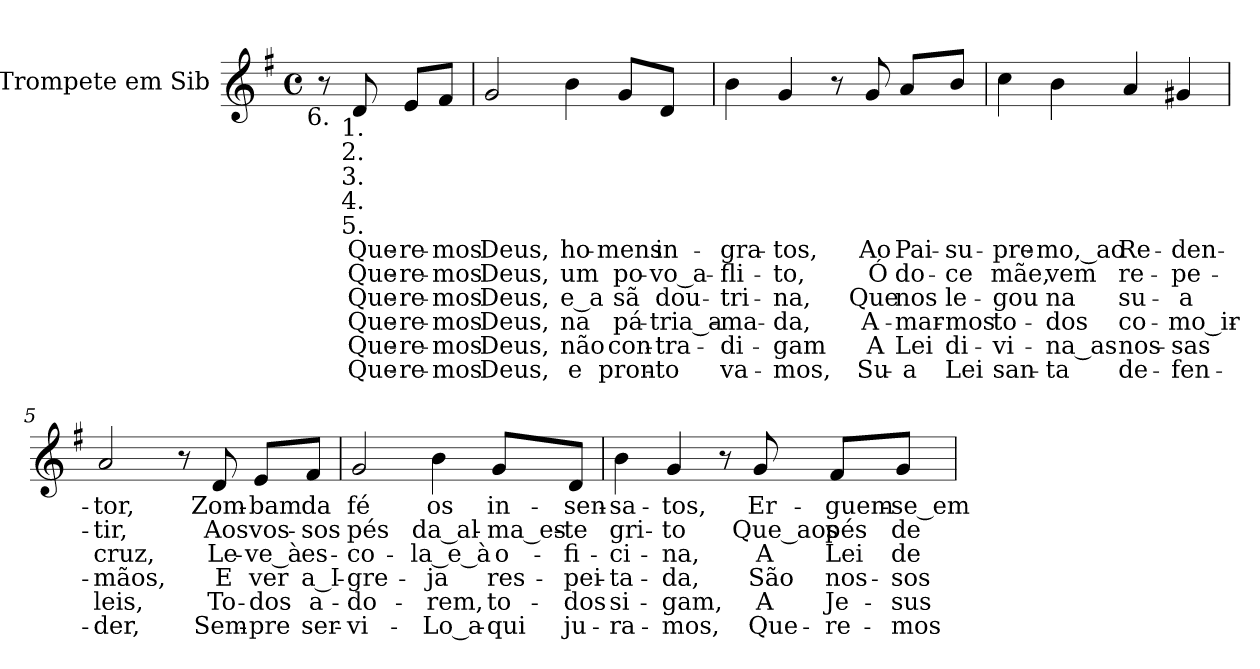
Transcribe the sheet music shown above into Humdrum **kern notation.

**kern	**text	**text	**text	**text	**text	**text
*part1	*part1	*part1	*part1	*part1	*part1	*part1
*staff1	*staff1	*staff1	*staff1	*staff1	*staff1	*staff1
*I"Trompete em Sib	*	*	*	*	*	*
*I'Tpte.	*	*	*	*	*	*
!!LO:PB:g=z
*clefG2	*	*	*	*	*	*
*ITrd1c2	*	*	*	*	*	*
*k[b-]	*	*	*	*	*	*
*F:	*	*	*	*	*	*
*M4/4	*	*	*	*	*	*
*met(c)	*	*	*	*	*	*
*MM76	*	*	*	*	*	*
=1	=1	=1	=1	=1	=1	=1
!LO:TX:b:cj:t=6.	!	!	!	!	!	!
8r	.	.	.	.	.	.
!LO:TX:b:cj:t=1.	!	!	!	!	!	!
!LO:TX:b:cj:t=2.	!	!	!	!	!	!
!LO:TX:b:cj:t=3.	!	!	!	!	!	!
!LO:TX:b:cj:t=4.	!	!	!	!	!	!
!LO:TX:b:cj:t=5.	!	!	!	!	!	!
!	!LO:LY:b:color=#000000	!LO:LY:b:color=#000000	!LO:LY:b:color=#000000	!LO:LY:b:color=#000000	!LO:LY:b:color=#000000	!LO:LY:b:color=#000000
8ci/	Que-	Que-	Que-	Que-	Que-	Que-
!	!LO:LY:b:color=#000000	!LO:LY:b:color=#000000	!LO:LY:b:color=#000000	!LO:LY:b:color=#000000	!LO:LY:b:color=#000000	!LO:LY:b:color=#000000
8di/L	-re-	-re-	-re-	-re-	-re-	-re-
!	!LO:LY:b:color=#000000	!LO:LY:b:color=#000000	!LO:LY:b:color=#000000	!LO:LY:b:color=#000000	!LO:LY:b:color=#000000	!LO:LY:b:color=#000000
8ei/J	-mos	-mos	-mos	-mos	-mos	-mos
=2	=2	=2	=2	=2	=2	=2
!	!LO:LY:b:color=#000000	!LO:LY:b:color=#000000	!LO:LY:b:color=#000000	!LO:LY:b:color=#000000	!LO:LY:b:color=#000000	!LO:LY:b:color=#000000
2fi/	Deus,	Deus,	Deus,	Deus,	Deus,	Deus,
!	!LO:LY:b:color=#000000	!LO:LY:b:color=#000000	!LO:LY:b:color=#000000	!LO:LY:b:color=#000000	!LO:LY:b:color=#000000	!LO:LY:b:color=#000000
4ai\	ho-	um	e_a	na	não	e
!	!LO:LY:b:color=#000000	!LO:LY:b:color=#000000	!LO:LY:b:color=#000000	!LO:LY:b:color=#000000	!LO:LY:b:color=#000000	!LO:LY:b:color=#000000
8fi/L	-mens	po-	sã	pá-	con-	pron-
!	!LO:LY:b:color=#000000	!LO:LY:b:color=#000000	!LO:LY:b:color=#000000	!LO:LY:b:color=#000000	!LO:LY:b:color=#000000	!LO:LY:b:color=#000000
8ci/J	in-	-vo_a-	dou-	-tria_a-	-tra-	-to
=3	=3	=3	=3	=3	=3	=3
!	!LO:LY:b:color=#000000	!LO:LY:b:color=#000000	!LO:LY:b:color=#000000	!LO:LY:b:color=#000000	!LO:LY:b:color=#000000	!LO:LY:b:color=#000000
4ai\	-gra-	-fli-	-tri-	-ma-	-di-	va-
!	!LO:LY:b:color=#000000	!LO:LY:b:color=#000000	!LO:LY:b:color=#000000	!LO:LY:b:color=#000000	!LO:LY:b:color=#000000	!LO:LY:b:color=#000000
4fi/	-tos,	-to,	-na,	-da,	-gam	-mos,
8r	.	.	.	.	.	.
!	!LO:LY:b:color=#000000	!LO:LY:b:color=#000000	!LO:LY:b:color=#000000	!LO:LY:b:color=#000000	!LO:LY:b:color=#000000	!LO:LY:b:color=#000000
8fi/	Ao	Ó	Que	A-	A	Su-
!	!LO:LY:b:color=#000000	!LO:LY:b:color=#000000	!LO:LY:b:color=#000000	!LO:LY:b:color=#000000	!LO:LY:b:color=#000000	!LO:LY:b:color=#000000
8gi/L	Pai-	do-	nos	-mar-	Lei	-a
!	!LO:LY:b:color=#000000	!LO:LY:b:color=#000000	!LO:LY:b:color=#000000	!LO:LY:b:color=#000000	!LO:LY:b:color=#000000	!LO:LY:b:color=#000000
8ai/J	-su-	-ce	le-	-mos	di-	Lei
=4	=4	=4	=4	=4	=4	=4
!	!LO:LY:b:color=#000000	!LO:LY:b:color=#000000	!LO:LY:b:color=#000000	!LO:LY:b:color=#000000	!LO:LY:b:color=#000000	!LO:LY:b:color=#000000
4b-i\	-pre-	mãe,	-gou	to-	-vi-	san-
!	!LO:LY:b:color=#000000	!LO:LY:b:color=#000000	!LO:LY:b:color=#000000	!LO:LY:b:color=#000000	!LO:LY:b:color=#000000	!LO:LY:b:color=#000000
4ai\	-mo,_ao	vem	na	-dos	-na_as	-ta
!	!LO:LY:b:color=#000000	!LO:LY:b:color=#000000	!LO:LY:b:color=#000000	!LO:LY:b:color=#000000	!LO:LY:b:color=#000000	!LO:LY:b:color=#000000
4gi/	Re-	re-	su-	co-	nos-	de-
!	!LO:LY:b:color=#000000	!LO:LY:b:color=#000000	!LO:LY:b:color=#000000	!LO:LY:b:color=#000000	!LO:LY:b:color=#000000	!LO:LY:b:color=#000000
4f#Xi/	-den-	-pe-	-a	-mo_ir-	-sas	-fen-
!!LO:LB:g=z
=5	=5	=5	=5	=5	=5	=5
!	!LO:LY:b:color=#000000	!LO:LY:b:color=#000000	!LO:LY:b:color=#000000	!LO:LY:b:color=#000000	!LO:LY:b:color=#000000	!LO:LY:b:color=#000000
2gi/	-tor,	-tir,	cruz,	-mãos,	leis,	-der,
8r	.	.	.	.	.	.
!	!LO:LY:b:color=#000000	!LO:LY:b:color=#000000	!LO:LY:b:color=#000000	!LO:LY:b:color=#000000	!LO:LY:b:color=#000000	!LO:LY:b:color=#000000
8ci/	Zom-	Aos	Le-	E	To-	Sem-
!	!LO:LY:b:color=#000000	!LO:LY:b:color=#000000	!LO:LY:b:color=#000000	!LO:LY:b:color=#000000	!LO:LY:b:color=#000000	!LO:LY:b:color=#000000
8di/L	-bam	vos-	-ve_à	ver	-dos	-pre
!	!LO:LY:b:color=#000000	!LO:LY:b:color=#000000	!LO:LY:b:color=#000000	!LO:LY:b:color=#000000	!LO:LY:b:color=#000000	!LO:LY:b:color=#000000
8ei/J	da	-sos	es-	a_I-	a-	ser-
=6	=6	=6	=6	=6	=6	=6
!	!LO:LY:b:color=#000000	!LO:LY:b:color=#000000	!LO:LY:b:color=#000000	!LO:LY:b:color=#000000	!LO:LY:b:color=#000000	!LO:LY:b:color=#000000
2fi/	fé	pés	-co-	-gre-	-do-	-vi-
!	!LO:LY:b:color=#000000	!LO:LY:b:color=#000000	!LO:LY:b:color=#000000	!LO:LY:b:color=#000000	!LO:LY:b:color=#000000	!LO:LY:b:color=#000000
4ai\	os	da_al-	-la_e_à	-ja	-rem,	-Lo_a-
!	!LO:LY:b:color=#000000	!LO:LY:b:color=#000000	!LO:LY:b:color=#000000	!LO:LY:b:color=#000000	!LO:LY:b:color=#000000	!LO:LY:b:color=#000000
8fi/L	in-	-ma_es-	o-	res-	to-	-qui
!	!LO:LY:b:color=#000000	!LO:LY:b:color=#000000	!LO:LY:b:color=#000000	!LO:LY:b:color=#000000	!LO:LY:b:color=#000000	!LO:LY:b:color=#000000
8ci/J	-sen-	-te	-fi-	-pei-	-dos	ju-
=7	=7	=7	=7	=7	=7	=7
!	!LO:LY:b:color=#000000	!LO:LY:b:color=#000000	!LO:LY:b:color=#000000	!LO:LY:b:color=#000000	!LO:LY:b:color=#000000	!LO:LY:b:color=#000000
4ai\	-sa-	gri-	-ci-	-ta-	si-	-ra-
!	!LO:LY:b:color=#000000	!LO:LY:b:color=#000000	!LO:LY:b:color=#000000	!LO:LY:b:color=#000000	!LO:LY:b:color=#000000	!LO:LY:b:color=#000000
4fi/	-tos,	-to	-na,	-da,	-gam,	-mos,
8r	.	.	.	.	.	.
!	!LO:LY:b:color=#000000	!LO:LY:b:color=#000000	!LO:LY:b:color=#000000	!LO:LY:b:color=#000000	!LO:LY:b:color=#000000	!LO:LY:b:color=#000000
8fi/	Er-	Que_aos	A	São	A	Que-
!	!LO:LY:b:color=#000000	!LO:LY:b:color=#000000	!LO:LY:b:color=#000000	!LO:LY:b:color=#000000	!LO:LY:b:color=#000000	!LO:LY:b:color=#000000
8ei/L	-guem-	pés	Lei	nos-	Je-	-re-
!	!LO:LY:b:color=#000000	!LO:LY:b:color=#000000	!LO:LY:b:color=#000000	!LO:LY:b:color=#000000	!LO:LY:b:color=#000000	!LO:LY:b:color=#000000
8fi/J	-se_em	de	de	-sos	-sus	-mos
=	=	=	=	=	=	=
*-	*-	*-	*-	*-	*-	*-
